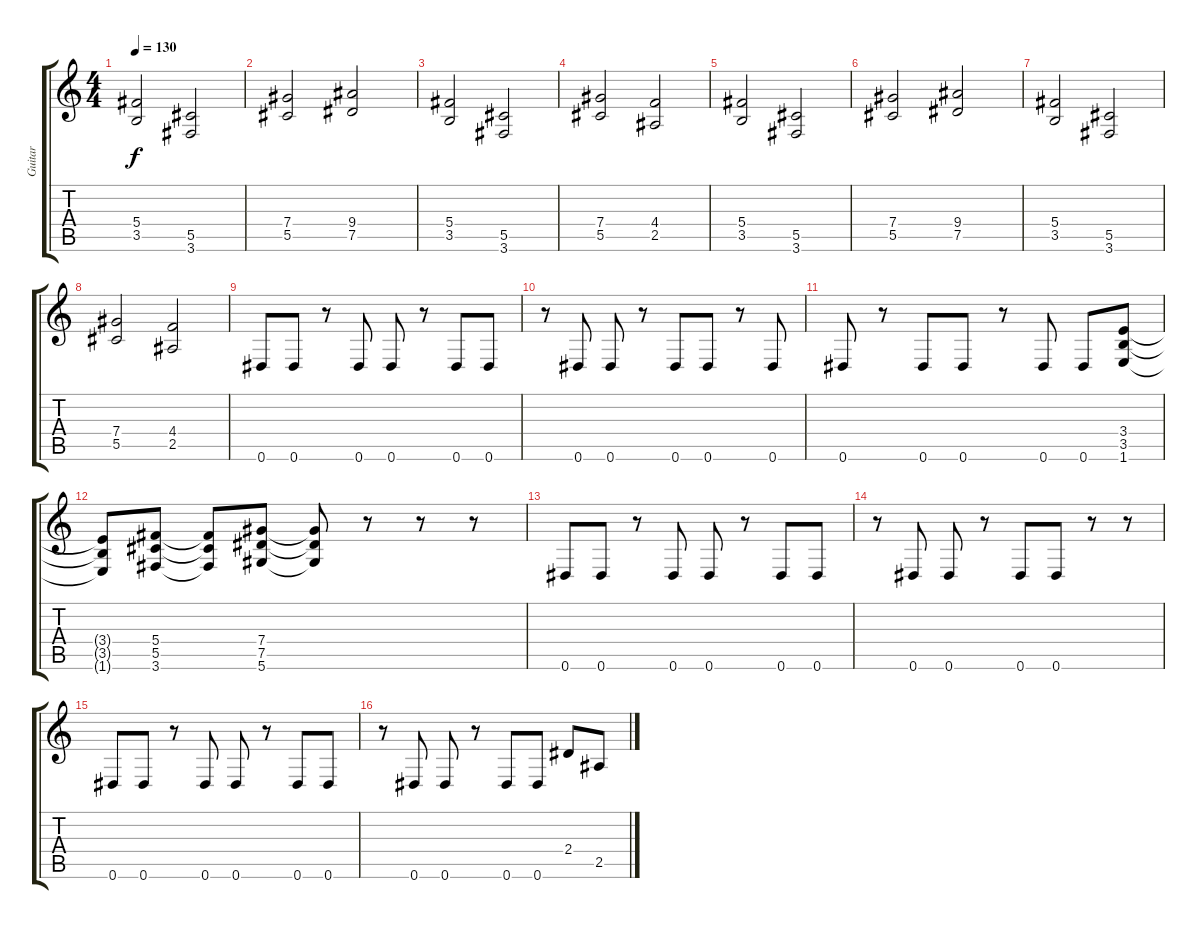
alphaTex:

\track ("Guitar" "Guitar") {instrument distortionguitar}
\staff {score tabs}
\tuning (Eb4 Bb3 Gb3 Db3 Ab2 Eb2) {hide}
\ts (4 4)
\tempo 130
\clef g2
\ks c
(5.4 3.5).2{dy f} (5.5 3.6).2 |
(7.4 5.5).2 (9.4 7.5).2 |
(5.4 3.5).2 (5.5 3.6).2 |
(7.4 5.5).2 (4.4 2.5).2 |
(5.4 3.5).2 (5.5 3.6).2 |
(7.4 5.5).2 (9.4 7.5).2 |
(5.4 3.5).2 (5.5 3.6).2 |
(7.4 5.5).2 (4.4 2.5).2 |
0.6.8 0.6.8 r.8 0.6.8 0.6.8 r.8 0.6.8 0.6.8 |
r.8 0.6.8 0.6.8 r.8 0.6.8 0.6.8 r.8 0.6.8 |
0.6.8 r.8 0.6.8 0.6.8 r.8 0.6.8 0.6.8 (3.4 3.5 1.6).8 |
(3.4{t} 3.5{t} 1.6{t}).8 (5.4 5.5 3.6).8 (5.4{t} 5.5{t} 3.6{t}).8 (7.4 7.5 5.6).8 (7.4{t} 7.5{t} 5.6{t}).8 r.8 r.8 r.8 |
0.6.8 0.6.8 r.8 0.6.8 0.6.8 r.8 0.6.8 0.6.8 |
r.8 0.6.8 0.6.8 r.8 0.6.8 0.6.8 r.8 r.8 |
0.6.8 0.6.8 r.8 0.6.8 0.6.8 r.8 0.6.8 0.6.8 |
r.8 0.6.8 0.6.8 r.8 0.6.8 0.6.8 2.4.8 2.5.8
